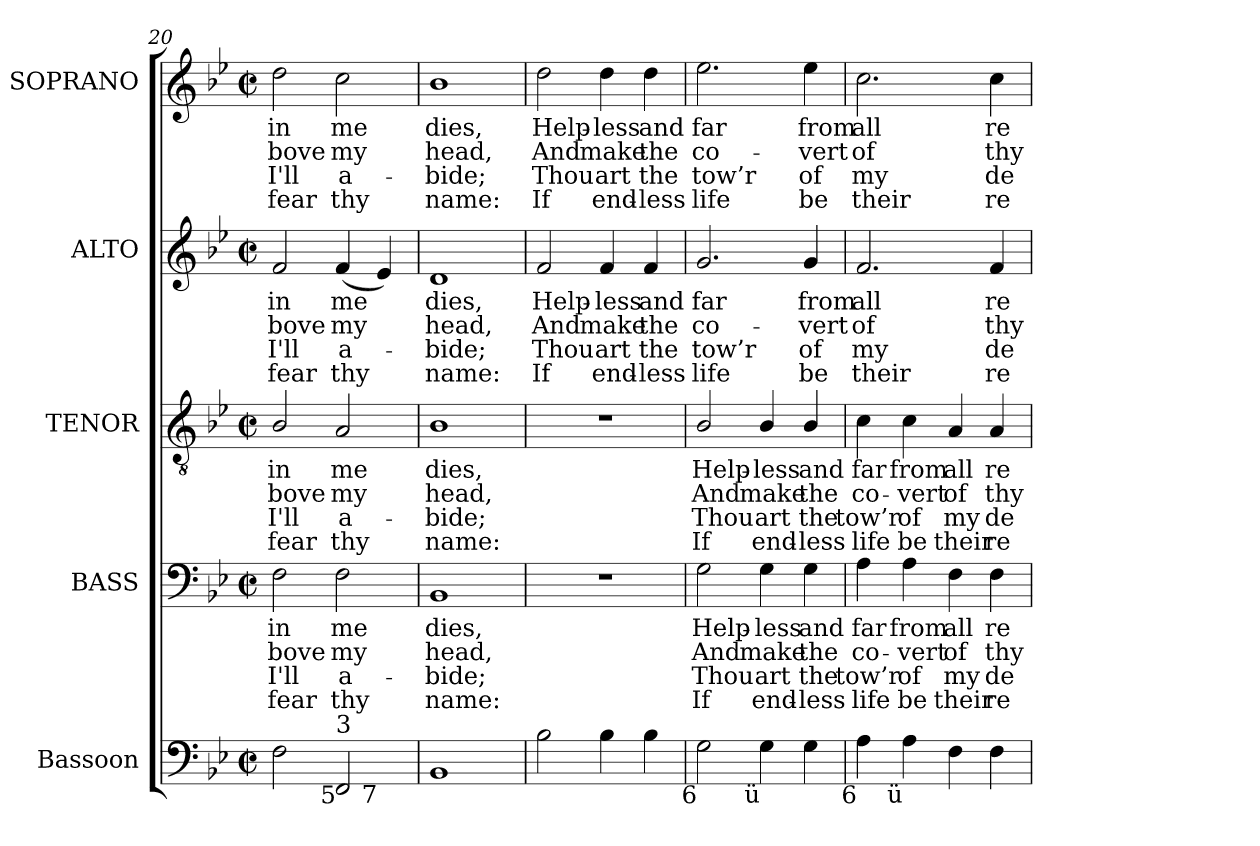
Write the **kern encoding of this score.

**kern	**kern	**text	**text	**text	**text	**kern	**text	**text	**text	**text	**kern	**text	**text	**text	**text	**kern	**text	**text	**text	**text
*part5	*part4	*part4	*part4	*part4	*part4	*part3	*part3	*part3	*part3	*part3	*part2	*part2	*part2	*part2	*part2	*part1	*part1	*part1	*part1	*part1
*staff5	*staff4	*staff4	*staff4	*staff4	*staff4	*staff3	*staff3	*staff3	*staff3	*staff3	*staff2	*staff2	*staff2	*staff2	*staff2	*staff1	*staff1	*staff1	*staff1	*staff1
*I"Bassoon	*I"BASS	*	*	*	*	*I"TENOR	*	*	*	*	*I"ALTO	*	*	*	*	*I"SOPRANO	*	*	*	*
*I'Bsn.	*I'B.	*	*	*	*	*I'T.	*	*	*	*	*I'A.	*	*	*	*	*I'S.	*	*	*	*
*clefF4	*clefF4	*	*	*	*	*clefGv2	*	*	*	*	*clefG2	*	*	*	*	*clefG2	*	*	*	*
*	*	*	*	*	*	*ITrd7c12	*	*	*	*	*	*	*	*	*	*	*	*	*	*
*k[b-e-]	*k[b-e-]	*	*	*	*	*k[b-e-]	*	*	*	*	*k[b-e-]	*	*	*	*	*k[b-e-]	*	*	*	*
*g:	*g:	*	*	*	*	*g:	*	*	*	*	*g:	*	*	*	*	*g:	*	*	*	*
*M2/2	*M2/2	*	*	*	*	*M2/2	*	*	*	*	*M2/2	*	*	*	*	*M2/2	*	*	*	*
*met(c|)	*met(c|)	*	*	*	*	*met(c|)	*	*	*	*	*met(c|)	*	*	*	*	*met(c|)	*	*	*	*
=20	=20	=20	=20	=20	=20	=20	=20	=20	=20	=20	=20	=20	=20	=20	=20	=20	=20	=20	=20	=20
!	!	!LO:LY:b:color=#000000	!LO:LY:b:color=#000000	!LO:LY:b:color=#000000	!LO:LY:b:color=#000000	!	!	!	!	!	!	!	!	!	!	!	!	!	!	!
!	!	!	!	!	!	!	!LO:LY:b:color=#000000	!LO:LY:b:color=#000000	!LO:LY:b:color=#000000	!LO:LY:b:color=#000000	!	!	!	!	!	!	!	!	!	!
!	!	!	!	!	!	!	!	!	!	!	!	!LO:LY:b:color=#000000	!LO:LY:b:color=#000000	!LO:LY:b:color=#000000	!LO:LY:b:color=#000000	!	!	!	!	!
!LO:TX:b:rj:t=6	!	!	!	!	!	!	!	!	!	!	!	!	!	!	!	!	!	!	!	!
!LO:TX:t=4	!	!	!	!	!	!	!	!	!	!	!	!	!	!	!	!	!	!	!	!
!	!	!	!	!	!	!	!	!	!	!	!	!	!	!	!	!	!LO:LY:b:color=#000000	!LO:LY:b:color=#000000	!LO:LY:b:color=#000000	!LO:LY:b:color=#000000
*^	*	*	*	*	*	*	*	*	*	*	*	*	*	*	*	*	*	*	*	*
2Fi\	2.ryy	2Fi\	-in	-bove	I'll	fear	2BB-i/	-in	-bove	I'll	fear	2fi/	-in	-bove	I'll	fear	2ddi\	-in	-bove	I'll	fear
!	!	!	!LO:LY:b:color=#000000	!LO:LY:b:color=#000000	!LO:LY:b:color=#000000	!LO:LY:b:color=#000000	!	!	!	!	!	!	!	!	!	!	!	!	!	!	!
!	!	!	!	!	!	!	!	!LO:LY:b:color=#000000	!LO:LY:b:color=#000000	!LO:LY:b:color=#000000	!LO:LY:b:color=#000000	!	!	!	!	!	!	!	!	!	!
!	!	!	!	!	!	!	!	!	!	!	!	!	!LO:LY:b:color=#000000	!LO:LY:b:color=#000000	!LO:LY:b:color=#000000	!LO:LY:b:color=#000000	!	!	!	!	!
!LO:TX:b:rj:t=5	!	!	!	!	!	!	!	!	!	!	!	!	!	!	!	!	!	!	!	!	!
!LO:TX:t=3	!	!	!	!	!	!	!	!	!	!	!	!	!	!	!	!	!	!	!	!	!
!	!	!	!	!	!	!	!	!	!	!	!	!	!	!	!	!	!	!LO:LY:b:color=#000000	!LO:LY:b:color=#000000	!LO:LY:b:color=#000000	!LO:LY:b:color=#000000
2FFi/	.	2Fi\	me	my	a-	-thy	2AAi/	me	my	a-	-thy	(4fi/	me	my	a-	-thy	2cci\	me	my	a-	-thy
!	!LO:TX:b:rj:t=7	!	!	!	!	!	!	!	!	!	!	!	!	!	!	!	!	!	!	!	!
.	4ryy	.	.	.	.	.	.	.	.	.	.	4e-i/)	.	.	.	.	.	.	.	.	.
*v	*v	*	*	*	*	*	*	*	*	*	*	*	*	*	*	*	*	*	*	*	*
=21	=21	=21	=21	=21	=21	=21	=21	=21	=21	=21	=21	=21	=21	=21	=21	=21	=21	=21	=21	=21
*^	*	*	*	*	*	*	*	*	*	*	*	*	*	*	*	*	*	*	*	*
!	!	!	!LO:LY:b:color=#000000	!LO:LY:b:color=#000000	!LO:LY:b:color=#000000	!LO:LY:b:color=#000000	!	!	!	!	!	!	!	!	!	!	!	!	!	!	!
*v	*v	*	*	*	*	*	*	*	*	*	*	*	*	*	*	*	*	*	*	*	*
*^	*	*	*	*	*	*	*	*	*	*	*	*	*	*	*	*	*	*	*	*
!	!	!	!	!	!	!	!	!LO:LY:b:color=#000000	!LO:LY:b:color=#000000	!LO:LY:b:color=#000000	!LO:LY:b:color=#000000	!	!	!	!	!	!	!	!	!	!
*v	*v	*	*	*	*	*	*	*	*	*	*	*	*	*	*	*	*	*	*	*	*
*^	*	*	*	*	*	*	*	*	*	*	*	*	*	*	*	*	*	*	*	*
!	!	!	!	!	!	!	!	!	!	!	!	!	!LO:LY:b:color=#000000	!LO:LY:b:color=#000000	!LO:LY:b:color=#000000	!LO:LY:b:color=#000000	!	!	!	!	!
*v	*v	*	*	*	*	*	*	*	*	*	*	*	*	*	*	*	*	*	*	*	*
*^	*	*	*	*	*	*	*	*	*	*	*	*	*	*	*	*	*	*	*	*
!	!	!	!	!	!	!	!	!	!	!	!	!	!	!	!	!	!	!LO:LY:b:color=#000000	!LO:LY:b:color=#000000	!LO:LY:b:color=#000000	!LO:LY:b:color=#000000
*v	*v	*	*	*	*	*	*	*	*	*	*	*	*	*	*	*	*	*	*	*	*
1BB-i	1BB-i	dies,	head,	bide;	name:	1BB-i	dies,	head,	bide;	name:	1di	dies,	head,	bide;	name:	1b-i	dies,	head,	bide;	name:
!!LO:PB:g=z
=22	=22	=22	=22	=22	=22	=22	=22	=22	=22	=22	=22	=22	=22	=22	=22	=22	=22	=22	=22	=22
!	!	!	!	!	!	!	!	!	!	!	!	!LO:LY:b:color=#000000	!LO:LY:b:color=#000000	!LO:LY:b:color=#000000	!LO:LY:b:color=#000000	!	!	!	!	!
!	!	!	!	!	!	!	!	!	!	!	!	!	!	!	!	!	!LO:LY:b:color=#000000	!LO:LY:b:color=#000000	!LO:LY:b:color=#000000	!LO:LY:b:color=#000000
2B-i\	1r	.	.	.	.	1r	.	.	.	.	2fi/	Help-	And	Thou	If	2ddi\	Help-	And	Thou	If
!	!	!	!	!	!	!	!	!	!	!	!	!LO:LY:b:color=#000000	!LO:LY:b:color=#000000	!LO:LY:b:color=#000000	!LO:LY:b:color=#000000	!	!	!	!	!
!	!	!	!	!	!	!	!	!	!	!	!	!	!	!	!	!	!LO:LY:b:color=#000000	!LO:LY:b:color=#000000	!LO:LY:b:color=#000000	!LO:LY:b:color=#000000
4B-i\	.	.	.	.	.	.	.	.	.	.	4fi/	-less	make	art	end-	4ddi\	-less	make	art	end-
!	!	!	!	!	!	!	!	!	!	!	!	!LO:LY:b:color=#000000	!LO:LY:b:color=#000000	!LO:LY:b:color=#000000	!LO:LY:b:color=#000000	!	!	!	!	!
!	!	!	!	!	!	!	!	!	!	!	!	!	!	!	!	!	!LO:LY:b:color=#000000	!LO:LY:b:color=#000000	!LO:LY:b:color=#000000	!LO:LY:b:color=#000000
4B-i\	.	.	.	.	.	.	.	.	.	.	4fi/	and	the	-the	less	4ddi\	and	the	-the	less
=23	=23	=23	=23	=23	=23	=23	=23	=23	=23	=23	=23	=23	=23	=23	=23	=23	=23	=23	=23	=23
!	!	!LO:LY:b:color=#000000	!LO:LY:b:color=#000000	!LO:LY:b:color=#000000	!LO:LY:b:color=#000000	!	!	!	!	!	!	!	!	!	!	!	!	!	!	!
!	!	!	!	!	!	!	!LO:LY:b:color=#000000	!LO:LY:b:color=#000000	!LO:LY:b:color=#000000	!LO:LY:b:color=#000000	!	!	!	!	!	!	!	!	!	!
!	!	!	!	!	!	!	!	!	!	!	!	!LO:LY:b:color=#000000	!LO:LY:b:color=#000000	!LO:LY:b:color=#000000	!LO:LY:b:color=#000000	!	!	!	!	!
!LO:TX:b:rj:t=6	!	!	!	!	!	!	!	!	!	!	!	!	!	!	!	!	!	!	!	!
!	!	!	!	!	!	!	!	!	!	!	!	!	!	!	!	!	!LO:LY:b:color=#000000	!LO:LY:b:color=#000000	!LO:LY:b:color=#000000	!LO:LY:b:color=#000000
2Gi\	2Gi\	Help-	And	Thou	If	2BB-i/	Help-	And	Thou	If	2.gi/	far	co-	tow’r	life	2.ee-i\	far	co-	tow’r	life
!	!	!LO:LY:b:color=#000000	!LO:LY:b:color=#000000	!LO:LY:b:color=#000000	!LO:LY:b:color=#000000	!	!	!	!	!	!	!	!	!	!	!	!	!	!	!
!LO:TX:b:rj:t=ü	!	!	!	!	!	!	!	!	!	!	!	!	!	!	!	!	!	!	!	!
!	!	!	!	!	!	!	!LO:LY:b:color=#000000	!LO:LY:b:color=#000000	!LO:LY:b:color=#000000	!LO:LY:b:color=#000000	!	!	!	!	!	!	!	!	!	!
4Gi\	4Gi\	-less	make	art	end-	4BB-i/	-less	make	art	end-	.	.	.	.	.	.	.	.	.	.
!	!	!LO:LY:b:color=#000000	!LO:LY:b:color=#000000	!LO:LY:b:color=#000000	!LO:LY:b:color=#000000	!	!	!	!	!	!	!	!	!	!	!	!	!	!	!
!	!	!	!	!	!	!	!LO:LY:b:color=#000000	!LO:LY:b:color=#000000	!LO:LY:b:color=#000000	!LO:LY:b:color=#000000	!	!	!	!	!	!	!	!	!	!
!	!	!	!	!	!	!	!	!	!	!	!	!LO:LY:b:color=#000000	!LO:LY:b:color=#000000	!LO:LY:b:color=#000000	!LO:LY:b:color=#000000	!	!	!	!	!
!	!	!	!	!	!	!	!	!	!	!	!	!	!	!	!	!	!LO:LY:b:color=#000000	!LO:LY:b:color=#000000	!LO:LY:b:color=#000000	!LO:LY:b:color=#000000
4Gi\	4Gi\	and	the	-the	less	4BB-i/	and	the	-the	less	4gi/	from	-vert	of	be	4ee-i\	from	-vert	of	be
=24	=24	=24	=24	=24	=24	=24	=24	=24	=24	=24	=24	=24	=24	=24	=24	=24	=24	=24	=24	=24
!	!	!LO:LY:b:color=#000000	!LO:LY:b:color=#000000	!LO:LY:b:color=#000000	!LO:LY:b:color=#000000	!	!	!	!	!	!	!	!	!	!	!	!	!	!	!
!	!	!	!	!	!	!	!LO:LY:b:color=#000000	!LO:LY:b:color=#000000	!LO:LY:b:color=#000000	!LO:LY:b:color=#000000	!	!	!	!	!	!	!	!	!	!
!	!	!	!	!	!	!	!	!	!	!	!	!LO:LY:b:color=#000000	!LO:LY:b:color=#000000	!LO:LY:b:color=#000000	!LO:LY:b:color=#000000	!	!	!	!	!
!LO:TX:b:rj:t=6	!	!	!	!	!	!	!	!	!	!	!	!	!	!	!	!	!	!	!	!
!	!	!	!	!	!	!	!	!	!	!	!	!	!	!	!	!	!LO:LY:b:color=#000000	!LO:LY:b:color=#000000	!LO:LY:b:color=#000000	!LO:LY:b:color=#000000
4Ai\	4Ai\	far	co-	tow’r	life	4Ci\	far	co-	tow’r	life	2.fi/	all	of	my	their	2.cci\	all	of	my	their
!	!	!LO:LY:b:color=#000000	!LO:LY:b:color=#000000	!LO:LY:b:color=#000000	!LO:LY:b:color=#000000	!	!	!	!	!	!	!	!	!	!	!	!	!	!	!
!LO:TX:b:rj:t=ü	!	!	!	!	!	!	!	!	!	!	!	!	!	!	!	!	!	!	!	!
!	!	!	!	!	!	!	!LO:LY:b:color=#000000	!LO:LY:b:color=#000000	!LO:LY:b:color=#000000	!LO:LY:b:color=#000000	!	!	!	!	!	!	!	!	!	!
4Ai\	4Ai\	from	-vert	of	be	4Ci\	from	-vert	of	be	.	.	.	.	.	.	.	.	.	.
!	!	!LO:LY:b:color=#000000	!LO:LY:b:color=#000000	!LO:LY:b:color=#000000	!LO:LY:b:color=#000000	!	!	!	!	!	!	!	!	!	!	!	!	!	!	!
!	!	!	!	!	!	!	!LO:LY:b:color=#000000	!LO:LY:b:color=#000000	!LO:LY:b:color=#000000	!LO:LY:b:color=#000000	!	!	!	!	!	!	!	!	!	!
4Fi\	4Fi\	all	of	my	their	4AAi/	all	of	my	their	.	.	.	.	.	.	.	.	.	.
!	!	!LO:LY:b:color=#000000	!LO:LY:b:color=#000000	!LO:LY:b:color=#000000	!LO:LY:b:color=#000000	!	!	!	!	!	!	!	!	!	!	!	!	!	!	!
!	!	!	!	!	!	!	!LO:LY:b:color=#000000	!LO:LY:b:color=#000000	!LO:LY:b:color=#000000	!LO:LY:b:color=#000000	!	!	!	!	!	!	!	!	!	!
!	!	!	!	!	!	!	!	!	!	!	!	!LO:LY:b:color=#000000	!LO:LY:b:color=#000000	!LO:LY:b:color=#000000	!LO:LY:b:color=#000000	!	!	!	!	!
!	!	!	!	!	!	!	!	!	!	!	!	!	!	!	!	!	!LO:LY:b:color=#000000	!LO:LY:b:color=#000000	!LO:LY:b:color=#000000	!LO:LY:b:color=#000000
4Fi\	4Fi\	re-	thy	de-	-re-	4AAi/	re-	thy	de-	-re-	4fi/	re-	thy	de-	-re-	4cci\	re-	thy	de-	-re-
=	=	=	=	=	=	=	=	=	=	=	=	=	=	=	=	=	=	=	=	=
*-	*-	*-	*-	*-	*-	*-	*-	*-	*-	*-	*-	*-	*-	*-	*-	*-	*-	*-	*-	*-
